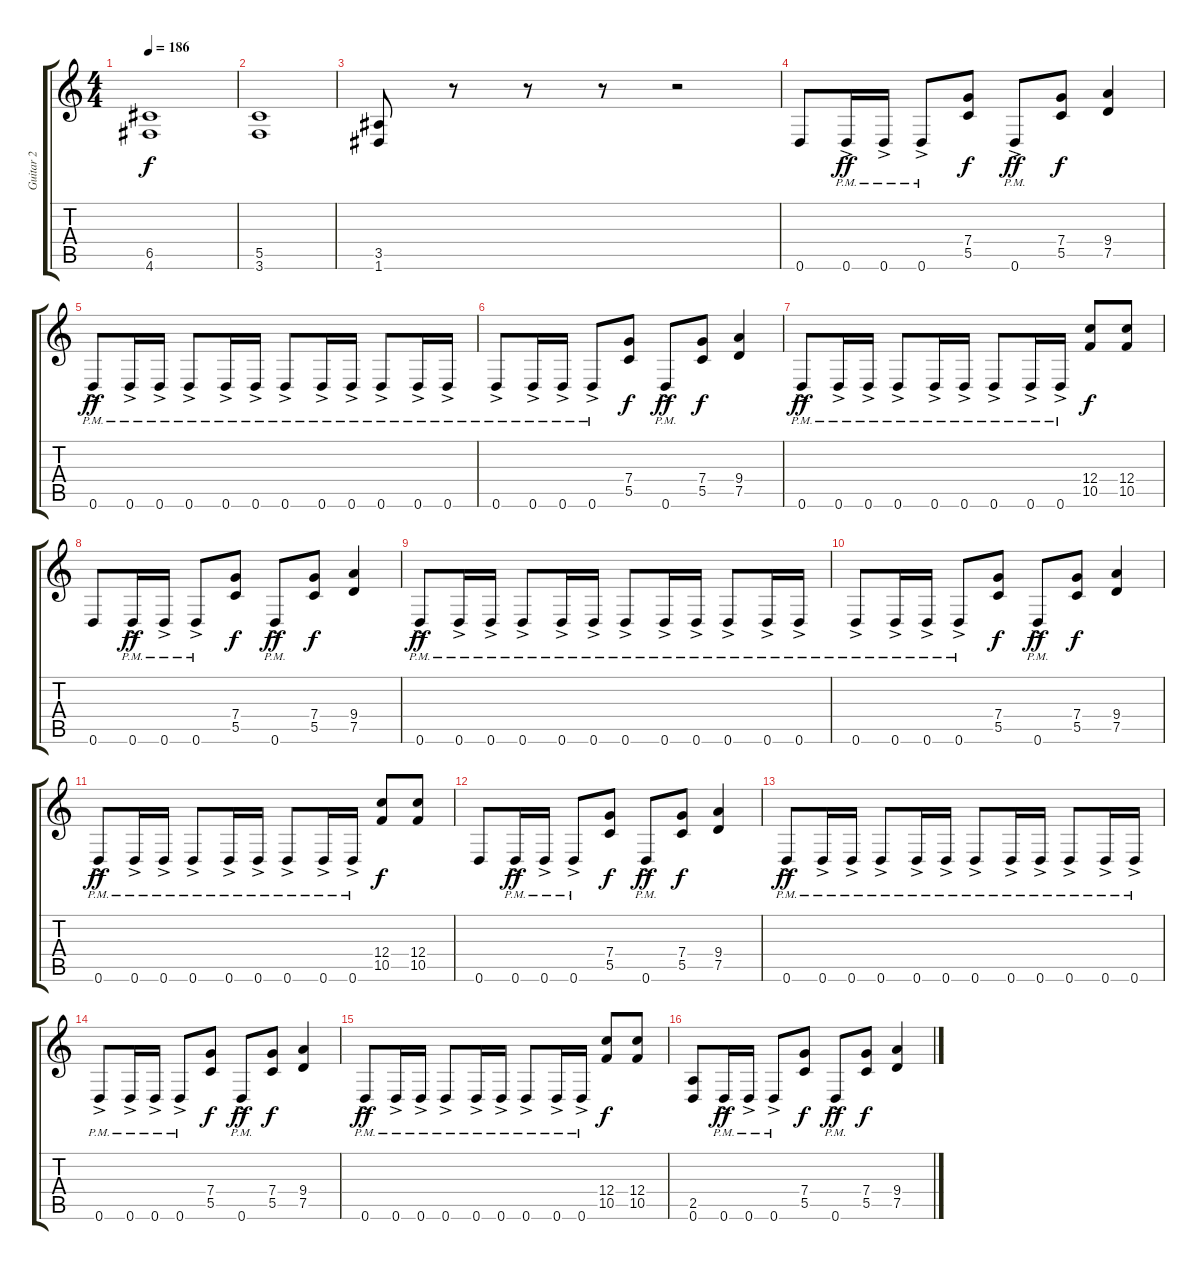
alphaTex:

\track ("Guitar 2" "Guitar 2") {instrument distortionguitar}
\staff {score tabs}
\tuning (D4 A3 F3 C3 G2 D2) {hide}
\ts (4 4)
\tempo 186
\clef g2
\ks c
(6.5 4.6).1{dy f} |
(5.5 3.6).1 |
(3.5 1.6).8 r.8 r.8 r.8 r.2 |
0.6.8 0.6{ac pm}.16{dy ff} 0.6{ac pm}.16 0.6{ac pm}.8 (7.4 5.5).8{dy f} 0.6{ac pm}.8{dy ff} (7.4 5.5).8{dy f} (9.4 7.5).4 |
0.6{ac pm}.8{dy ff} 0.6{ac pm}.16 0.6{ac pm}.16 0.6{ac pm}.8 0.6{ac pm}.16 0.6{ac pm}.16 0.6{ac pm}.8 0.6{ac pm}.16 0.6{ac pm}.16 0.6{ac pm}.8 0.6{ac pm}.16 0.6{ac pm}.16 |
0.6{ac pm}.8 0.6{ac pm}.16 0.6{ac pm}.16 0.6{ac pm}.8 (7.4 5.5).8{dy f} 0.6{ac pm}.8{dy ff} (7.4 5.5).8{dy f} (9.4 7.5).4 |
0.6{ac pm}.8{dy ff} 0.6{ac pm}.16 0.6{ac pm}.16 0.6{ac pm}.8 0.6{ac pm}.16 0.6{ac pm}.16 0.6{ac pm}.8 0.6{ac pm}.16 0.6{ac pm}.16 (12.4 10.5).8{dy f} (12.4 10.5).8 |
0.6.8 0.6{ac pm}.16{dy ff} 0.6{ac pm}.16 0.6{ac pm}.8 (7.4 5.5).8{dy f} 0.6{ac pm}.8{dy ff} (7.4 5.5).8{dy f} (9.4 7.5).4 |
0.6{ac pm}.8{dy ff} 0.6{ac pm}.16 0.6{ac pm}.16 0.6{ac pm}.8 0.6{ac pm}.16 0.6{ac pm}.16 0.6{ac pm}.8 0.6{ac pm}.16 0.6{ac pm}.16 0.6{ac pm}.8 0.6{ac pm}.16 0.6{ac pm}.16 |
0.6{ac pm}.8 0.6{ac pm}.16 0.6{ac pm}.16 0.6{ac pm}.8 (7.4 5.5).8{dy f} 0.6{ac pm}.8{dy ff} (7.4 5.5).8{dy f} (9.4 7.5).4 |
0.6{ac pm}.8{dy ff} 0.6{ac pm}.16 0.6{ac pm}.16 0.6{ac pm}.8 0.6{ac pm}.16 0.6{ac pm}.16 0.6{ac pm}.8 0.6{ac pm}.16 0.6{ac pm}.16 (12.4 10.5).8{dy f} (12.4 10.5).8 |
0.6.8 0.6{ac pm}.16{dy ff} 0.6{ac pm}.16 0.6{ac pm}.8 (7.4 5.5).8{dy f} 0.6{ac pm}.8{dy ff} (7.4 5.5).8{dy f} (9.4 7.5).4 |
0.6{ac pm}.8{dy ff} 0.6{ac pm}.16 0.6{ac pm}.16 0.6{ac pm}.8 0.6{ac pm}.16 0.6{ac pm}.16 0.6{ac pm}.8 0.6{ac pm}.16 0.6{ac pm}.16 0.6{ac pm}.8 0.6{ac pm}.16 0.6{ac pm}.16 |
0.6{ac pm}.8 0.6{ac pm}.16 0.6{ac pm}.16 0.6{ac pm}.8 (7.4 5.5).8{dy f} 0.6{ac pm}.8{dy ff} (7.4 5.5).8{dy f} (9.4 7.5).4 |
0.6{ac pm}.8{dy ff} 0.6{ac pm}.16 0.6{ac pm}.16 0.6{ac pm}.8 0.6{ac pm}.16 0.6{ac pm}.16 0.6{ac pm}.8 0.6{ac pm}.16 0.6{ac pm}.16 (12.4 10.5).8{dy f} (12.4 10.5).8 |
(2.5 0.6).8 0.6{ac pm}.16{dy ff} 0.6{ac pm}.16 0.6{ac pm}.8 (7.4 5.5).8{dy f} 0.6{ac pm}.8{dy ff} (7.4 5.5).8{dy f} (9.4 7.5).4
